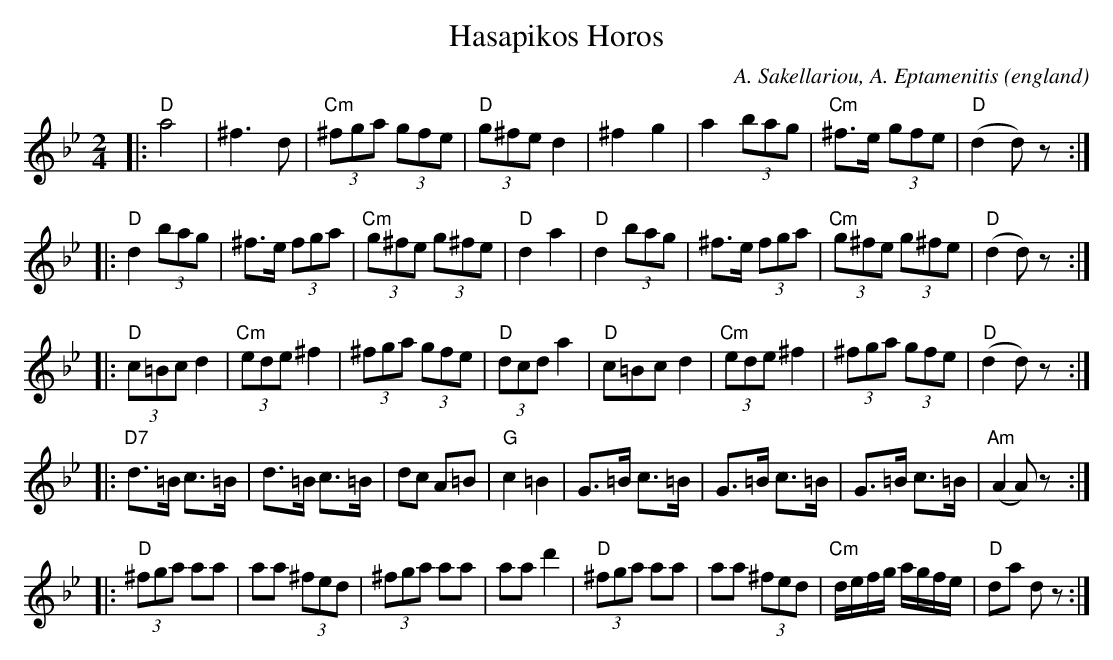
X:1
T: Hasapikos Horos
O:england
C: A. Sakellariou, A. Eptamenitis
M: 2/4
K: Gm
L: 1/8
|: "D"a4 | ^f3 d | "Cm"(3^fga (3gfe | "D"(3g^fe d2 | ^f2 g2 | a2 (3bag | "Cm"^f>e (3gfe | "D"(d2 d)z :|
|: "D"d2 (3bag | ^f>e (3fga | "Cm"(3g^fe (3g^fe | "D"d2 a2 | "D"d2 (3bag | ^f>e (3fga | "Cm"(3g^fe (3g^fe | "D"(d2 d)z :|
|: "D"(3c=Bc d2 | "Cm"(3ede ^f2 | (3^fga (3gfe | "D"(3dcd a2 | "D"c=Bc d2 | "Cm"(3ede ^f2 | (3^fga (3gfe | "D"(d2 d)z :|
|: "D7"d>=B c>=B | d>=B c>=B | dc A=B | "G"c2 =B2 | G>=B c>=B | G>=B c>=B | G>=B c>=B | "Am"(A2 A)z :|
|: "D"(3^fga aa | aa (3^fed | (3^fga aa | aa d'2 | "D"(3^fga aa | aa (3^fed | "Cm"d/e/f/g/ a/g/f/e/ | "D"da dz :|
